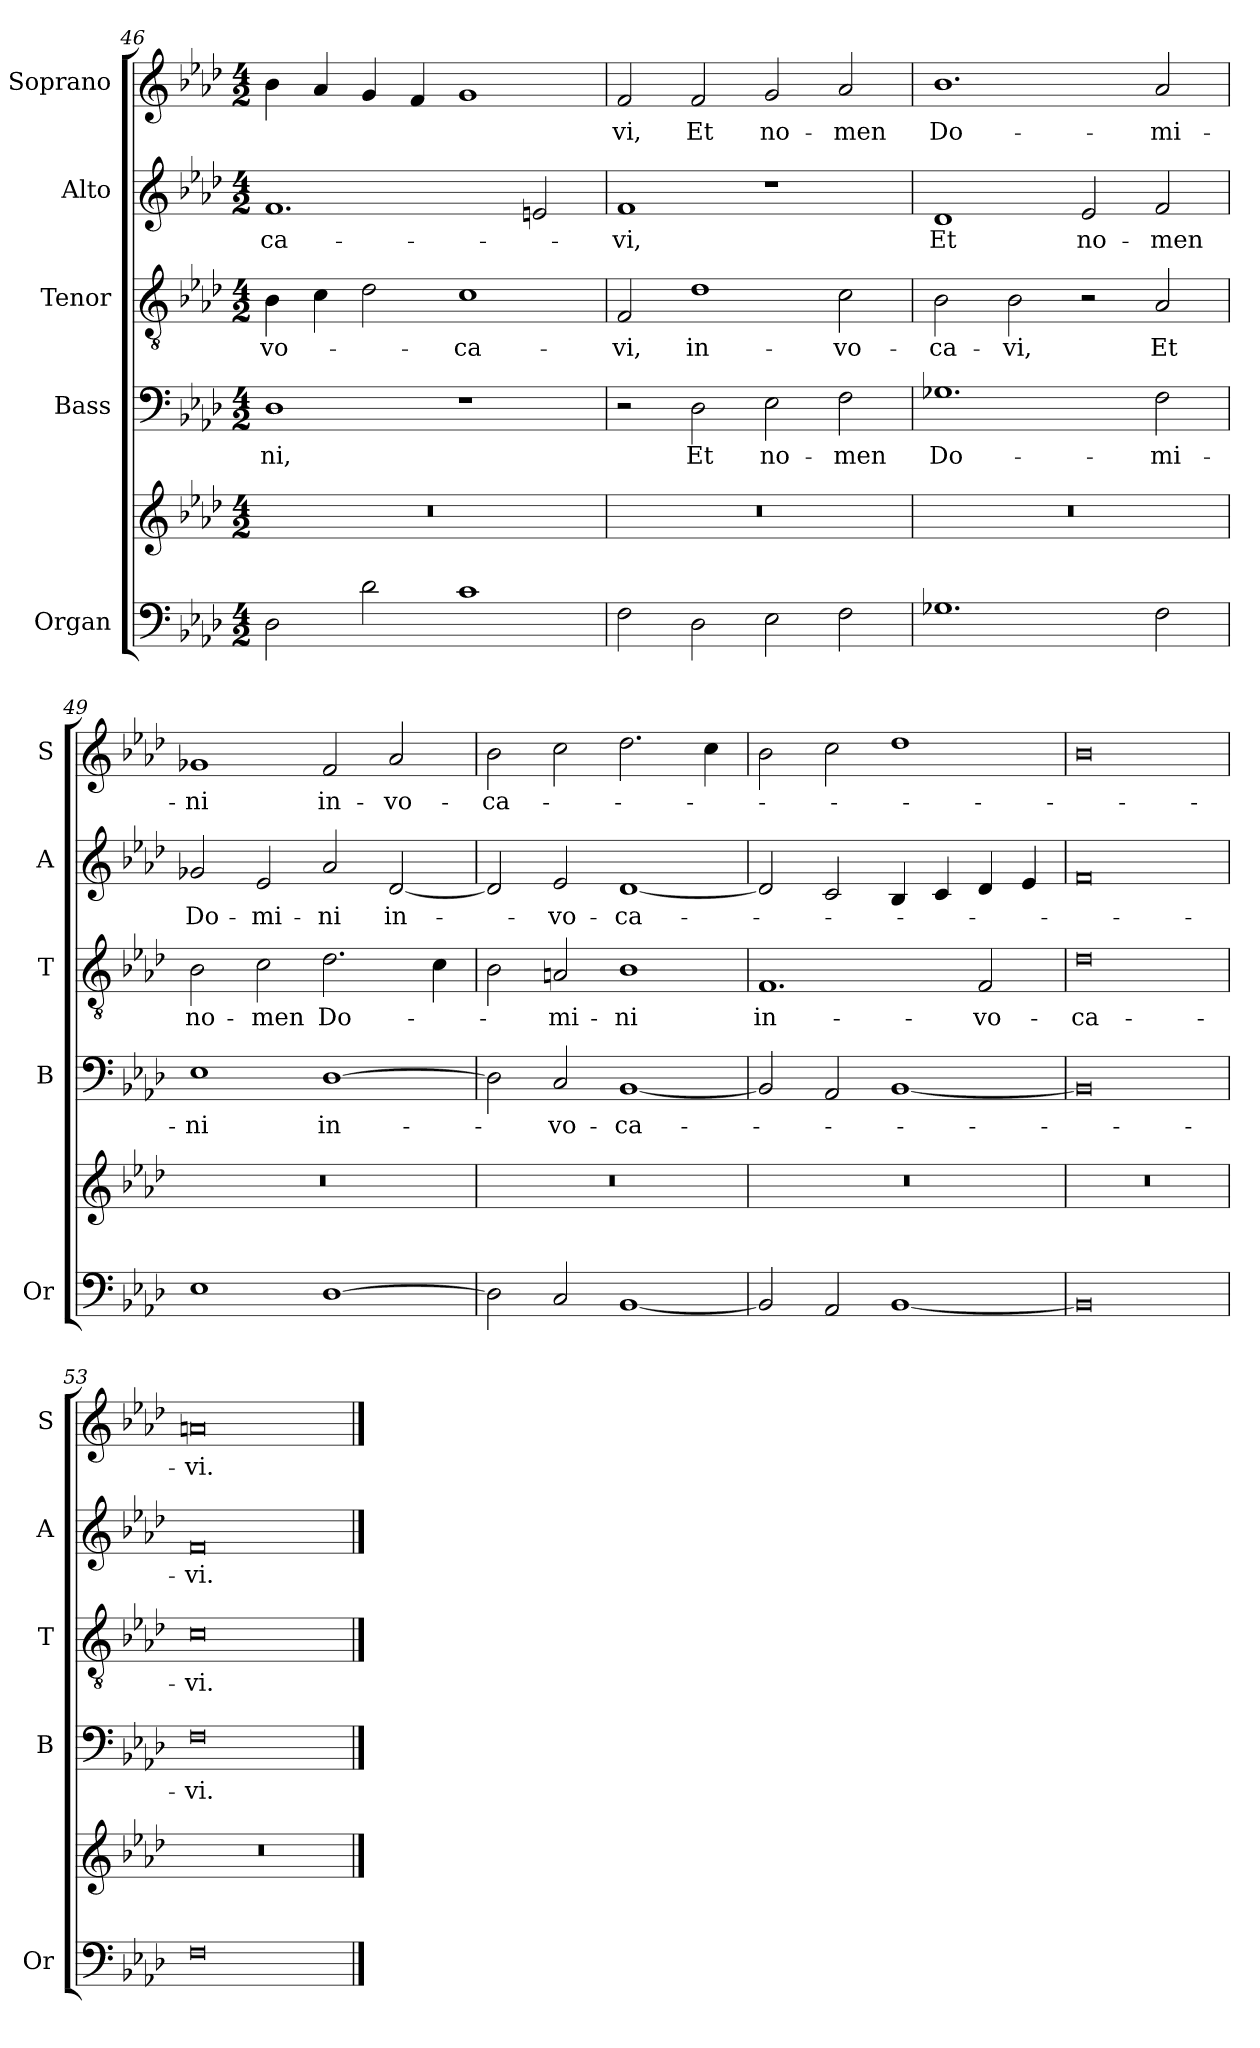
**kern	**kern	**kern	**text	**kern	**text	**kern	**text	**kern	**text
*part5	*part5	*part4	*part4	*part3	*part3	*part2	*part2	*part1	*part1
*staff6	*staff5	*staff4	*staff4	*staff3	*staff3	*staff2	*staff2	*staff1	*staff1
*I"Organ	*	*I"Bass	*	*I"Tenor	*	*I"Alto	*	*I"Soprano	*
*I'Or	*	*I'B	*	*I'T	*	*I'A	*	*I'S	*
!!LO:LB:g=z
*clefF4	*clefG2	*clefF4	*	*clefGv2	*	*clefG2	*	*clefG2	*
*k[b-e-a-d-]	*k[b-e-a-d-]	*k[b-e-a-d-]	*	*k[b-e-a-d-]	*	*k[b-e-a-d-]	*	*k[b-e-a-d-]	*
*A-:	*A-:	*A-:	*	*A-:	*	*A-:	*	*A-:	*
*M4/2	*M4/2	*M4/2	*	*M4/2	*	*M4/2	*	*M4/2	*
=46	=46	=46	=46	=46	=46	=46	=46	=46	=46
!	!	!	!LO:LY:b	!	!LO:LY:b	!	!LO:LY:b	!	!
2D-\	0r	1D-	-ni,	4B-\	-vo-	1.f	-ca-	4b-\	.
.	.	.	.	4c\	.	.	.	4a-/	.
2d-\	.	.	.	2d-\	.	.	.	4g/	.
.	.	.	.	.	.	.	.	4f/	.
!	!	!	!	!	!LO:LY:b	!	!	!	!
1c	.	1r	.	1c	-ca-	.	.	1g	.
.	.	.	.	.	.	2en/	.	.	.
=47	=47	=47	=47	=47	=47	=47	=47	=47	=47
!	!	!	!	!	!LO:LY:b	!	!LO:LY:b	!	!LO:LY:b
2F\	0r	2r	.	2F/	-vi,	1f	-vi,	2f/	-vi,
!	!	!	!LO:LY:b	!	!LO:LY:b	!	!	!	!LO:LY:b
2D-\	.	2D-\	Et	1d-	in-	.	.	2f/	Et
!	!	!	!LO:LY:b	!	!	!	!	!	!LO:LY:b
2E-\	.	2E-\	no-	.	.	1r	.	2g/	no-
!	!	!	!LO:LY:b	!	!LO:LY:b	!	!	!	!LO:LY:b
2F\	.	2F\	-men	2c\	-vo-	.	.	2a-/	-men
=48	=48	=48	=48	=48	=48	=48	=48	=48	=48
!	!	!	!LO:LY:b	!	!LO:LY:b	!	!LO:LY:b	!	!LO:LY:b
1.G-X	0r	1.G-X	Do-	2B-\	-ca-	1d-	Et	1.b-	Do-
!	!	!	!	!	!LO:LY:b	!	!	!	!
.	.	.	.	2B-\	-vi,	.	.	.	.
!	!	!	!	!	!	!	!LO:LY:b	!	!
.	.	.	.	2r	.	2e-/	no-	.	.
!	!	!	!LO:LY:b	!	!LO:LY:b	!	!LO:LY:b	!	!LO:LY:b
2F\	.	2F\	-mi-	2A-/	Et	2f/	-men	2a-/	-mi-
=49	=49	=49	=49	=49	=49	=49	=49	=49	=49
!	!	!	!LO:LY:b	!	!LO:LY:b	!	!LO:LY:b	!	!LO:LY:b
1E-	0r	1E-	-ni	2B-\	no-	2g-X/	Do-	1g-X	-ni
!	!	!	!	!	!LO:LY:b	!	!LO:LY:b	!	!
.	.	.	.	2c\	-men	2e-/	-mi-	.	.
!	!	!	!LO:LY:b	!	!LO:LY:b	!	!LO:LY:b	!	!LO:LY:b
[1D-	.	[1D-	in-	2.d-\	Do-	2a-/	-ni	2f/	in-
!	!	!	!	!	!	!	!LO:LY:b	!	!LO:LY:b
.	.	.	.	.	.	[2d-/	in-	2a-/	-vo-
.	.	.	.	4c\	.	.	.	.	.
!!LO:LB:g=z
=50	=50	=50	=50	=50	=50	=50	=50	=50	=50
!	!	!	!	!	!	!	!	!	!LO:LY:b
2D-\]	0r	2D-\]	.	2B-\	.	2d-/]	.	2b-\	-ca-
!	!	!	!LO:LY:b	!	!LO:LY:b	!	!LO:LY:b	!	!
2C/	.	2C/	-vo-	2An/	-mi-	2e-/	-vo-	2cc\	.
!	!	!	!LO:LY:b	!	!LO:LY:b	!	!LO:LY:b	!	!
[1BB-	.	[1BB-	-ca-	1B-	-ni	[1d-	-ca-	2.dd-\	.
.	.	.	.	.	.	.	.	4cc\	.
=51	=51	=51	=51	=51	=51	=51	=51	=51	=51
!	!	!	!	!	!LO:LY:b	!	!	!	!
2BB-/]	0r	2BB-/]	.	1.F	in-	2d-/]	.	2b-\	.
2AA-/	.	2AA-/	.	.	.	2c/	.	2cc\	.
[1BB-	.	[1BB-	.	.	.	4B-/	.	1dd-	.
.	.	.	.	.	.	4c/	.	.	.
!	!	!	!	!	!LO:LY:b	!	!	!	!
.	.	.	.	2F/	-vo-	4d-/	.	.	.
.	.	.	.	.	.	4e-/	.	.	.
=52	=52	=52	=52	=52	=52	=52	=52	=52	=52
!	!	!	!	!	!LO:LY:b	!	!	!	!
0BB-]	0r	0BB-]	.	0d-	-ca-	0f	.	0b-	.
=53	=53	=53	=53	=53	=53	=53	=53	=53	=53
!	!	!	!LO:LY:b	!	!LO:LY:b	!	!LO:LY:b	!	!LO:LY:b
0F	0r	0F	-vi.	0c	-vi.	0f	-vi.	0an	-vi.
==	==	==	==	==	==	==	==	==	==
*-	*-	*-	*-	*-	*-	*-	*-	*-	*-
